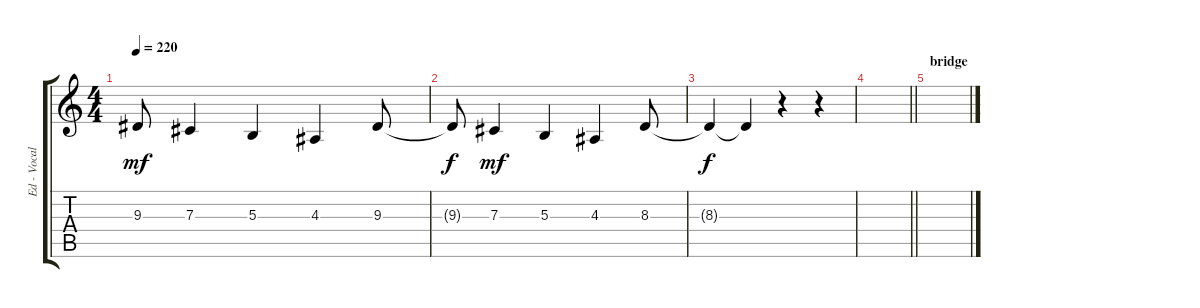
\track ("Ed - Vocals" "Ed - Vocal") {instrument oboe}
\staff {score tabs}
\tuning (Eb4 Bb3 Gb3 Db3 Ab2 Eb2) {hide}
\ts (4 4)
\tempo 220
\clef g2
\ks c
9.3.8{dy mf} 7.3.4 5.3.4 4.3.4 9.3.8 |
9.3{t}.8{dy f} 7.3.4{dy mf} 5.3.4 4.3.4 8.3.8 |
8.3{t}.4{dy f} 8.3{t}.4 r.4 r.4 |
\barLineRight lightlight
|
\section ("" "bridge")
